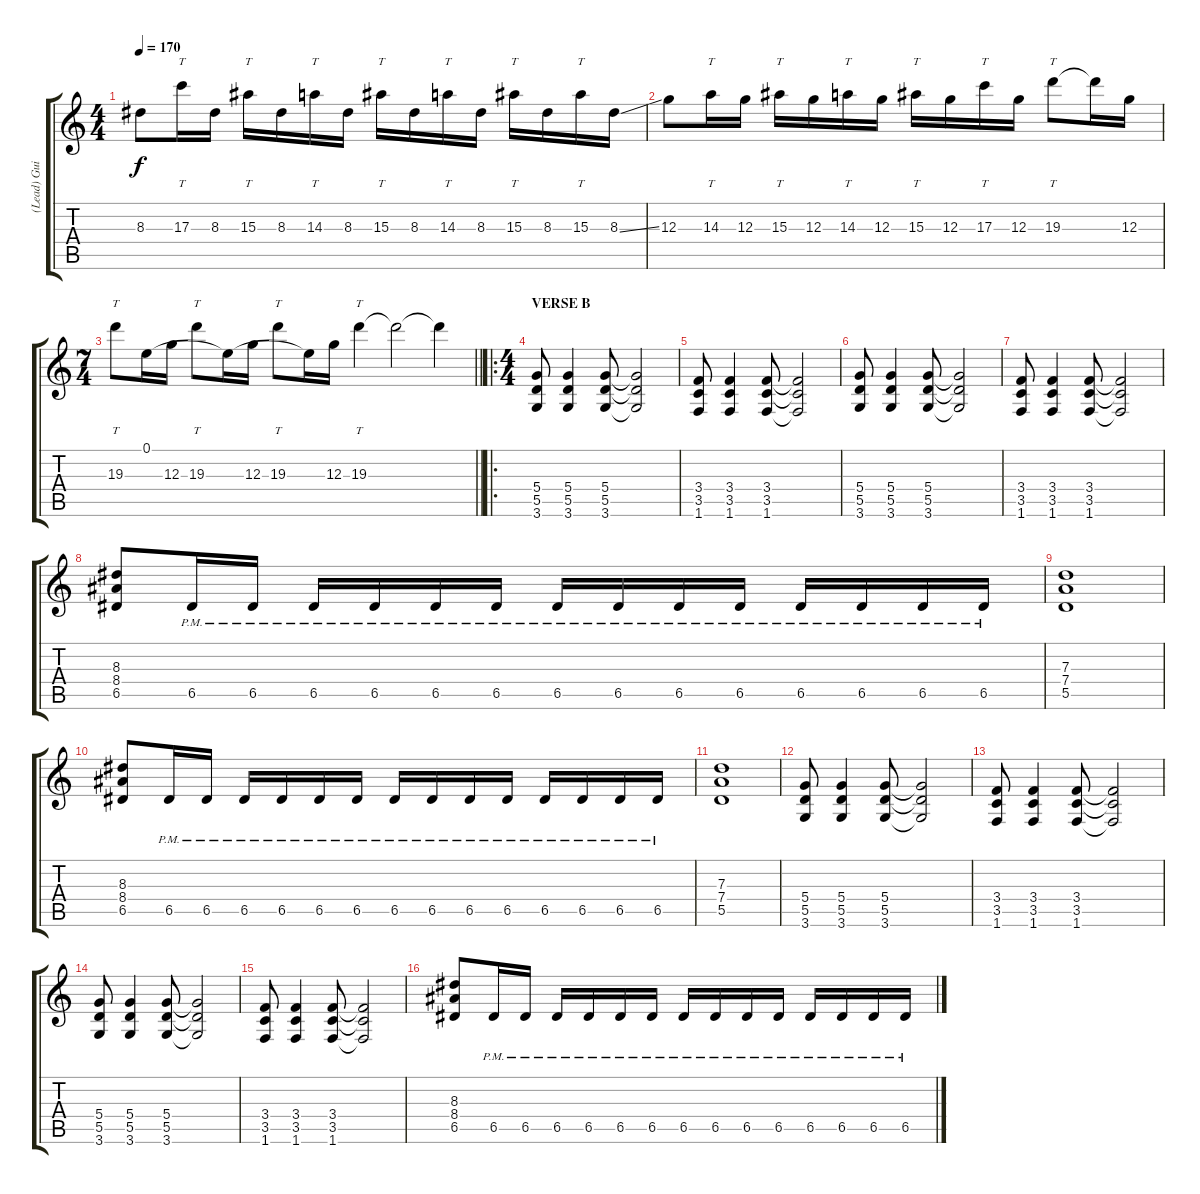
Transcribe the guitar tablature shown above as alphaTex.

\track ("(Lead) Guitar" "(Lead) Gui") {instrument distortionguitar}
\staff {score tabs}
\tuning (E4 B3 G3 D3 A2 E2) {hide}
\ts (4 4)
\tempo 170
\clef g2
\ks c
8.3.8{dy f} 17.3.16{tt} 8.3.16 15.3.16{tt} 8.3.16 14.3.16{tt} 8.3.16 15.3.16{tt} 8.3.16 14.3.16{tt} 8.3.16 15.3.16{tt} 8.3.16 15.3.16{tt} 8.3{ss}.16 |
12.3.8 14.3.16{tt} 12.3.16 15.3.16{tt} 12.3.16 14.3.16{tt} 12.3.16 15.3.16{tt} 12.3.16 17.3.16{tt} 12.3.16 19.3.8{tt} 19.3{t}.16 12.3.16 |
\ts (7 4)
\barLineRight lightlight
19.3.8{tt} 0.1.16 12.3.16 19.3.8{tt} 0.1{t}.16 12.3.16 19.3.8{tt} 0.1{t}.16 12.3.16 19.3.4{tt} 19.3{t}.2 19.3{t}.4 |
\ro
\ts (4 4)
\section ("" "VERSE B")
(5.4 5.5 3.6).8 (5.4 5.5 3.6).4 (5.4 5.5 3.6).8 (5.4{t} 5.5{t} 3.6{t}).2 |
(3.4 3.5 1.6).8 (3.4 3.5 1.6).4 (3.4 3.5 1.6).8 (3.4{t} 3.5{t} 1.6{t}).2 |
(5.4 5.5 3.6).8 (5.4 5.5 3.6).4 (5.4 5.5 3.6).8 (5.4{t} 5.5{t} 3.6{t}).2 |
(3.4 3.5 1.6).8 (3.4 3.5 1.6).4 (3.4 3.5 1.6).8 (3.4{t} 3.5{t} 1.6{t}).2 |
(8.3 8.4 6.5).8 6.5{pm}.16 6.5{pm}.16 6.5{pm}.16 6.5{pm}.16 6.5{pm}.16 6.5{pm}.16 6.5{pm}.16 6.5{pm}.16 6.5{pm}.16 6.5{pm}.16 6.5{pm}.16 6.5{pm}.16 6.5{pm}.16 6.5{pm}.16 |
(7.3 7.4 5.5).1 |
(8.3 8.4 6.5).8 6.5{pm}.16 6.5{pm}.16 6.5{pm}.16 6.5{pm}.16 6.5{pm}.16 6.5{pm}.16 6.5{pm}.16 6.5{pm}.16 6.5{pm}.16 6.5{pm}.16 6.5{pm}.16 6.5{pm}.16 6.5{pm}.16 6.5{pm}.16 |
(7.3 7.4 5.5).1 |
(5.4 5.5 3.6).8 (5.4 5.5 3.6).4 (5.4 5.5 3.6).8 (5.4{t} 5.5{t} 3.6{t}).2 |
(3.4 3.5 1.6).8 (3.4 3.5 1.6).4 (3.4 3.5 1.6).8 (3.4{t} 3.5{t} 1.6{t}).2 |
(5.4 5.5 3.6).8 (5.4 5.5 3.6).4 (5.4 5.5 3.6).8 (5.4{t} 5.5{t} 3.6{t}).2 |
(3.4 3.5 1.6).8 (3.4 3.5 1.6).4 (3.4 3.5 1.6).8 (3.4{t} 3.5{t} 1.6{t}).2 |
(8.3 8.4 6.5).8 6.5{pm}.16 6.5{pm}.16 6.5{pm}.16 6.5{pm}.16 6.5{pm}.16 6.5{pm}.16 6.5{pm}.16 6.5{pm}.16 6.5{pm}.16 6.5{pm}.16 6.5{pm}.16 6.5{pm}.16 6.5{pm}.16 6.5{pm}.16
